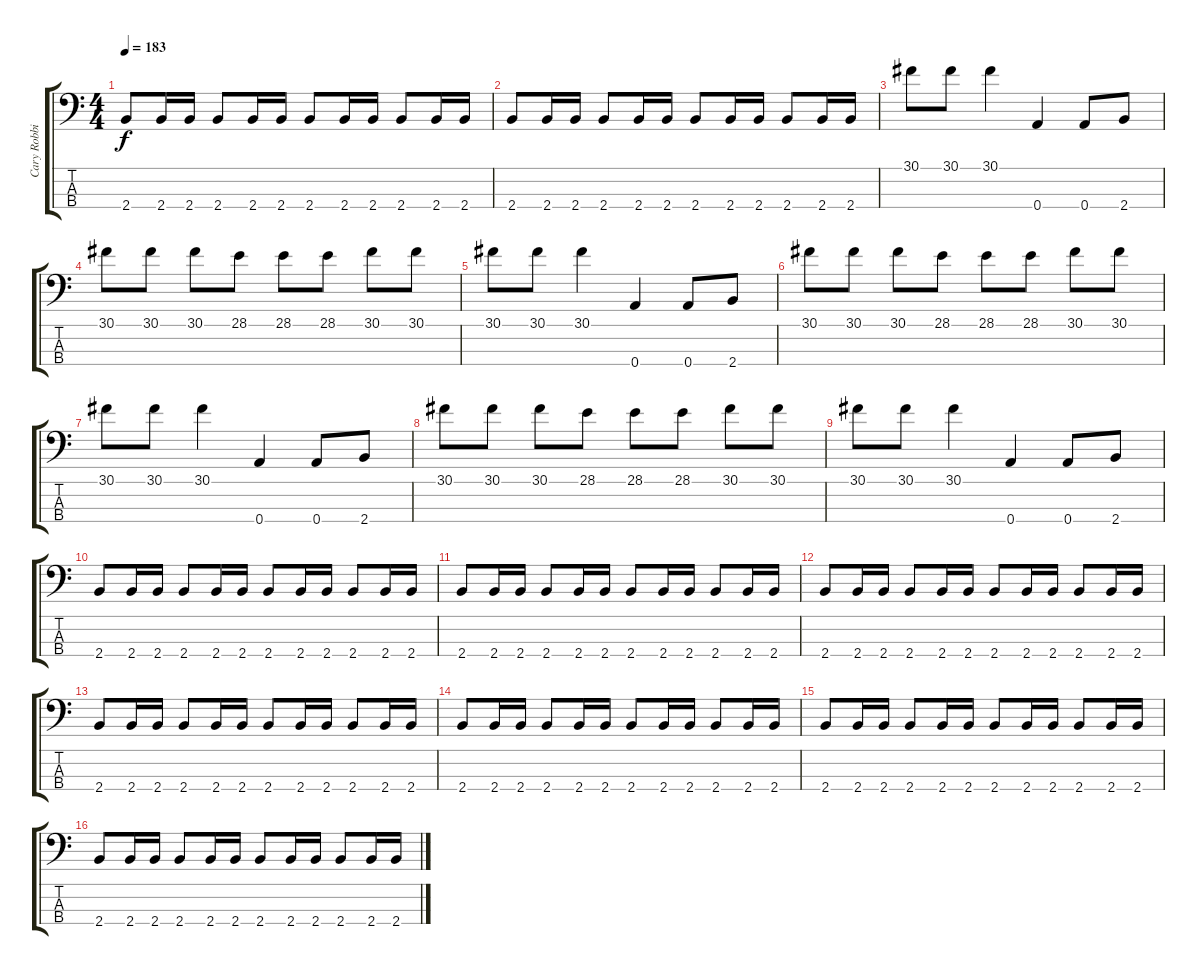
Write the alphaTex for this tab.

\track ("Cary Robbins|Bass" "Cary Robbi") {instrument electricbassfinger}
\staff {score tabs}
\tuning (C-1 G2 D2 A1) {hide}
\ts (4 4)
\tempo 183
\clef f4
\ks c
2.4.8{dy f} 2.4.16 2.4.16 2.4.8 2.4.16 2.4.16 2.4.8 2.4.16 2.4.16 2.4.8 2.4.16 2.4.16 |
2.4.8 2.4.16 2.4.16 2.4.8 2.4.16 2.4.16 2.4.8 2.4.16 2.4.16 2.4.8 2.4.16 2.4.16 |
30.1.8 30.1.8 30.1.4 0.4.4 0.4.8 2.4.8 |
30.1.8 30.1.8 30.1.8 28.1.8 28.1.8 28.1.8 30.1.8 30.1.8 |
30.1.8 30.1.8 30.1.4 0.4.4 0.4.8 2.4.8 |
30.1.8 30.1.8 30.1.8 28.1.8 28.1.8 28.1.8 30.1.8 30.1.8 |
30.1.8 30.1.8 30.1.4 0.4.4 0.4.8 2.4.8 |
30.1.8 30.1.8 30.1.8 28.1.8 28.1.8 28.1.8 30.1.8 30.1.8 |
30.1.8 30.1.8 30.1.4 0.4.4 0.4.8 2.4.8 |
2.4.8 2.4.16 2.4.16 2.4.8 2.4.16 2.4.16 2.4.8 2.4.16 2.4.16 2.4.8 2.4.16 2.4.16 |
2.4.8 2.4.16 2.4.16 2.4.8 2.4.16 2.4.16 2.4.8 2.4.16 2.4.16 2.4.8 2.4.16 2.4.16 |
2.4.8 2.4.16 2.4.16 2.4.8 2.4.16 2.4.16 2.4.8 2.4.16 2.4.16 2.4.8 2.4.16 2.4.16 |
2.4.8 2.4.16 2.4.16 2.4.8 2.4.16 2.4.16 2.4.8 2.4.16 2.4.16 2.4.8 2.4.16 2.4.16 |
2.4.8 2.4.16 2.4.16 2.4.8 2.4.16 2.4.16 2.4.8 2.4.16 2.4.16 2.4.8 2.4.16 2.4.16 |
2.4.8 2.4.16 2.4.16 2.4.8 2.4.16 2.4.16 2.4.8 2.4.16 2.4.16 2.4.8 2.4.16 2.4.16 |
2.4.8 2.4.16 2.4.16 2.4.8 2.4.16 2.4.16 2.4.8 2.4.16 2.4.16 2.4.8 2.4.16 2.4.16
